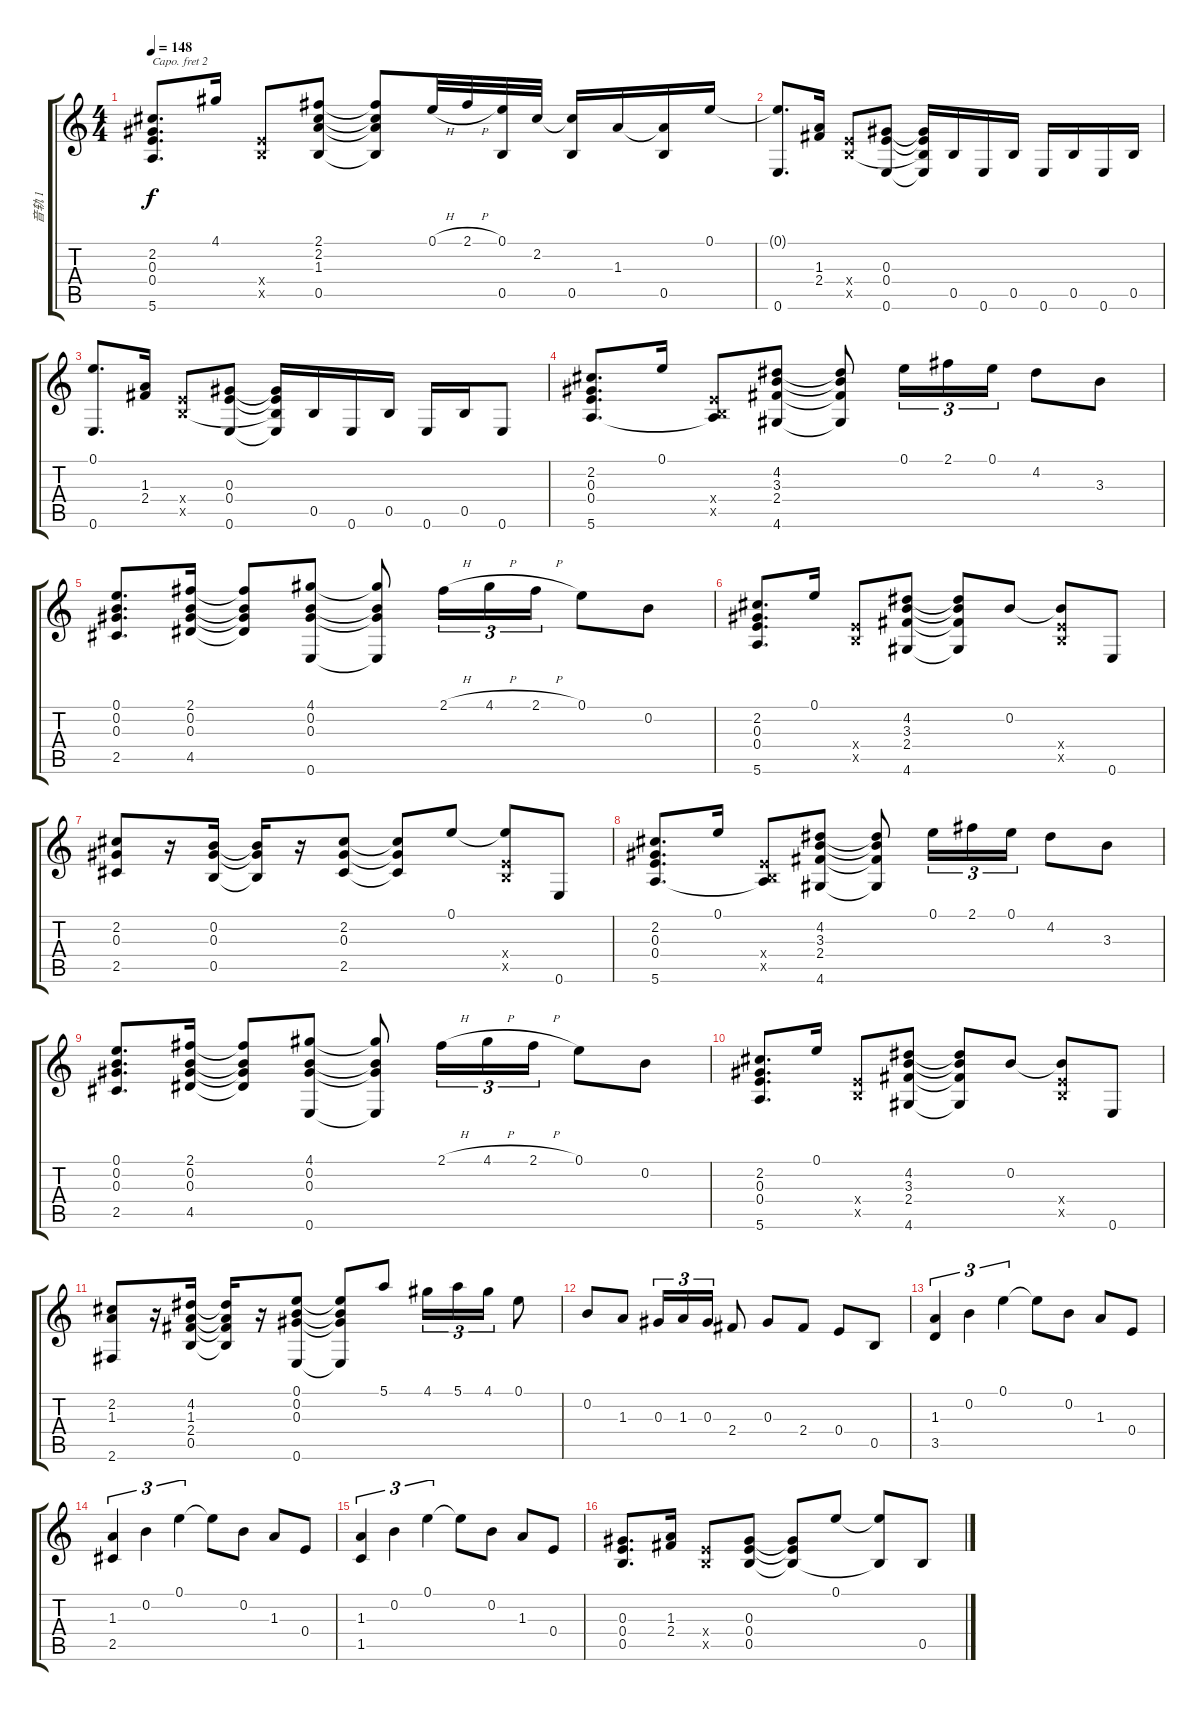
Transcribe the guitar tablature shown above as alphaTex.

\track ("音轨 1" "音轨 1") {instrument acousticguitarsteel}
\staff {score tabs}
\capo 2
\tuning (D4 A3 Gb3 D3 A2 D2) {hide}
\ts (4 4)
\tempo 148
\clef g2
\ks c
(2.2 0.3 0.4 5.6).8{d dy f} 4.1.16 (0.4{x} 0.5{x}).8 (2.1 2.2 1.3 0.5).8 (2.1{t} 2.2{t} 1.3{t} 0.5{t}).8 0.1{h}.32 2.1{h}.32 (0.1 0.5).32 2.2.32 (2.2{t} 0.5).16 1.3.16 (1.3{t} 0.5).16 0.1.16 |
(0.1{t} 0.6).8{d} (1.3 2.4).16 (0.4{x} 0.5{x}).8 (0.3 0.4 0.6).8 (0.3{t} 0.4{t} 0.5{t} 0.6{t}).16 0.5.16 0.6.16 0.5.16 0.6.16 0.5.16 0.6.16 0.5.16 |
(0.1 0.6).8{d} (1.3 2.4).16 (0.4{x} 0.5{x}).8 (0.3 0.4 0.6).8 (0.3{t} 0.4{t} 0.5{t} 0.6{t}).16 0.5.16 0.6.16 0.5.16 0.6.16 0.5.16 0.6.8 |
(2.2 0.3 0.4 5.6).8{d} 0.1.16 (0.4{x} 0.5{x} 5.6{t}).8 (4.2 3.3 2.4 4.6).8 (4.2{t} 3.3{t} 2.4{t} 4.6{t}).8 0.1.16{tu (3 2)} 2.1.16{tu (3 2)} 0.1.16{tu (3 2)} 4.2.8 3.3.8 |
(0.1 0.2 0.3 2.5).8{d} (2.1 0.2 0.3 4.5).16 (2.1{t} 0.2{t} 0.3{t} 4.5{t}).8 (4.1 0.2 0.3 0.6).8 (4.1{t} 0.2{t} 0.3{t} 0.6{t}).8 2.1{h}.16{tu (3 2)} 4.1{h}.16{tu (3 2)} 2.1{h}.16{tu (3 2)} 0.1.8 0.2.8 |
(2.2 0.3 0.4 5.6).8{d} 0.1.16 (0.4{x} 0.5{x}).8 (4.2 3.3 2.4 4.6).8 (4.2{t} 3.3{t} 2.4{t} 4.6{t}).8 0.2.8 (0.2{t} 0.4{x} 0.5{x}).8 0.6.8 |
(2.2 0.3 2.5).8 r.16 (0.2 0.3 0.5).16 (0.2{t} 0.3{t} 0.5{t}).16 r.16 (2.2 0.3 2.5).8 (2.2{t} 0.3{t} 2.5{t}).8 0.1.8 (0.1{t} 0.4{x} 0.5{x}).8 0.6.8 |
(2.2 0.3 0.4 5.6).8{d} 0.1.16 (0.4{x} 0.5{x} 5.6{t}).8 (4.2 3.3 2.4 4.6).8 (4.2{t} 3.3{t} 2.4{t} 4.6{t}).8 0.1.16{tu (3 2)} 2.1.16{tu (3 2)} 0.1.16{tu (3 2)} 4.2.8 3.3.8 |
(0.1 0.2 0.3 2.5).8{d} (2.1 0.2 0.3 4.5).16 (2.1{t} 0.2{t} 0.3{t} 4.5{t}).8 (4.1 0.2 0.3 0.6).8 (4.1{t} 0.2{t} 0.3{t} 0.6{t}).8 2.1{h}.16{tu (3 2)} 4.1{h}.16{tu (3 2)} 2.1{h}.16{tu (3 2)} 0.1.8 0.2.8 |
(2.2 0.3 0.4 5.6).8{d} 0.1.16 (0.4{x} 0.5{x}).8 (4.2 3.3 2.4 4.6).8 (4.2{t} 3.3{t} 2.4{t} 4.6{t}).8 0.2.8 (0.2{t} 0.4{x} 0.5{x}).8 0.6.8 |
(2.2 1.3 2.6).8 r.16 (4.2 1.3 2.4 0.5).16 (4.2{t} 1.3{t} 2.4{t} 0.5{t}).16 r.16 (0.1 0.2 0.3 0.6).8 (0.1{t} 0.2{t} 0.3{t} 0.6{t}).8 5.1.8 4.1.16{tu (3 2)} 5.1.16{tu (3 2)} 4.1.16{tu (3 2)} 0.1.8 |
0.2.8 1.3.8 0.3.16{tu (3 2)} 1.3.16{tu (3 2)} 0.3.16{tu (3 2)} 2.4.8 0.3.8 2.4.8 0.4.8 0.5.8 |
(1.3 3.5).4{tu (3 2)} 0.2.4{tu (3 2)} 0.1.4{tu (3 2)} 0.1{t}.8 0.2.8 1.3.8 0.4.8 |
(1.3 2.5).4{tu (3 2)} 0.2.4{tu (3 2)} 0.1.4{tu (3 2)} 0.1{t}.8 0.2.8 1.3.8 0.4.8 |
(1.3 1.5).4{tu (3 2)} 0.2.4{tu (3 2)} 0.1.4{tu (3 2)} 0.1{t}.8 0.2.8 1.3.8 0.4.8 |
(0.3 0.4 0.5).8{d} (1.3 2.4).16 (0.4{x} 0.5{x}).8 (0.3 0.4 0.5).8 (0.3{t} 0.4{t} 0.5{t}).8 0.1.8 (0.1{t} 0.5{t}).8 0.5.8
